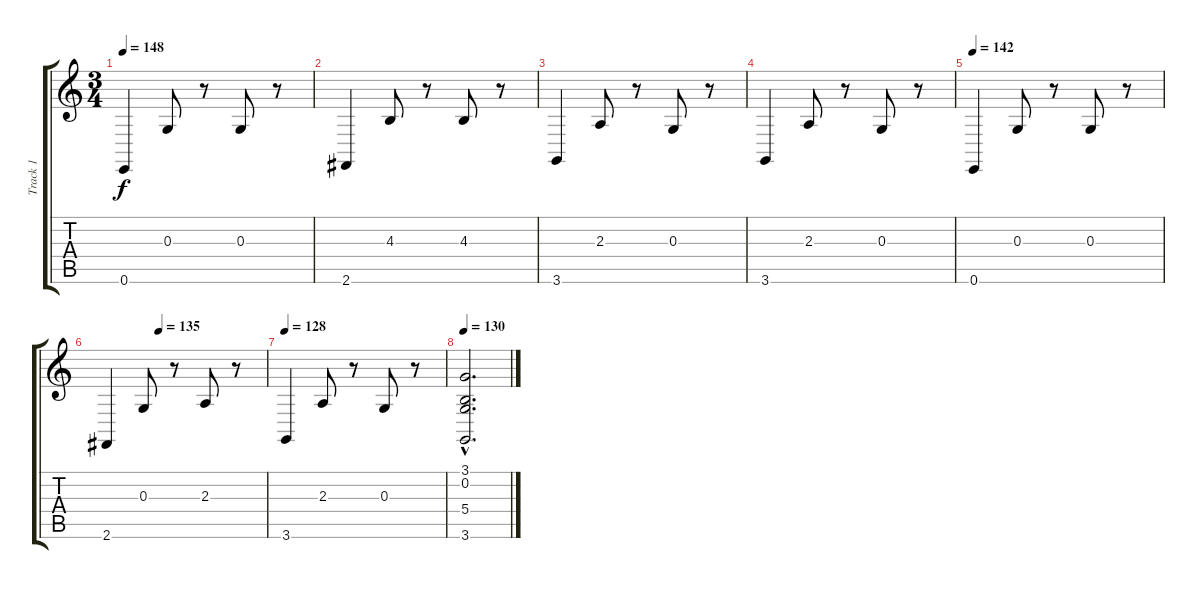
\track ("Track 1" "Track 1") {instrument pizzicatostrings}
\staff {score tabs}
\tuning (E4 B3 G3 D3 A2 E2) {hide}
\ts (3 4)
\tempo 148
\clef g2
\ks c
0.6.4{dy f} 0.3.8 r.8 0.3.8 r.8 |
2.6.4 4.3.8 r.8 4.3.8 r.8 |
3.6.4 2.3.8 r.8 0.3.8 r.8 |
3.6.4 2.3.8 r.8 0.3.8 r.8 |
\tempo 142
0.6.4 0.3.8 r.8 0.3.8 r.8 |
\tempo (135 0.3333333333333333)
2.6.4 0.3.8 r.8 2.3.8 r.8 |
\tempo 128
3.6.4 2.3.8 r.8 0.3.8 r.8 |
\tempo 130
(3.1{hac} 0.2{hac} 5.4{hac} 3.6{hac}).2{d}
